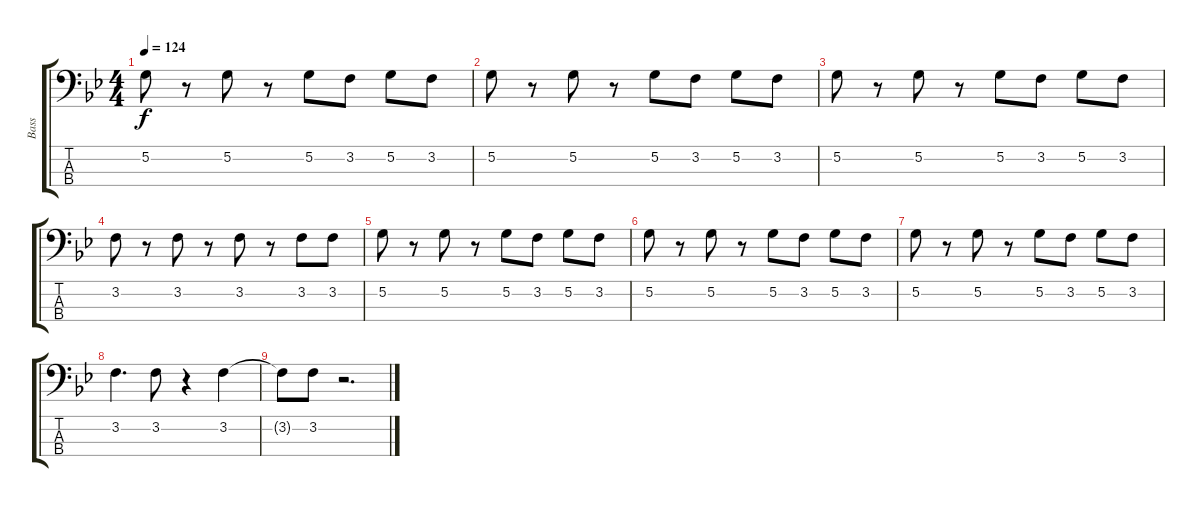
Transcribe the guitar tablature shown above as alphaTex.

\track ("Bass" "Bass") {instrument electricbassfinger}
\staff {score tabs}
\tuning (G2 D2 A1 E1) {hide}
\ts (4 4)
\tempo 124
\clef f4
\ks gminor
5.2.8{dy f} r.8 5.2.8 r.8 5.2.8 3.2.8 5.2.8 3.2.8 |
5.2.8 r.8 5.2.8 r.8 5.2.8 3.2.8 5.2.8 3.2.8 |
5.2.8 r.8 5.2.8 r.8 5.2.8 3.2.8 5.2.8 3.2.8 |
3.2.8 r.8 3.2.8 r.8 3.2.8 r.8 3.2.8 3.2.8 |
5.2.8 r.8 5.2.8 r.8 5.2.8 3.2.8 5.2.8 3.2.8 |
5.2.8 r.8 5.2.8 r.8 5.2.8 3.2.8 5.2.8 3.2.8 |
5.2.8 r.8 5.2.8 r.8 5.2.8 3.2.8 5.2.8 3.2.8 |
3.2.4{d} 3.2.8 r.4 3.2.4 |
3.2{t}.8 3.2.8 r.2{d}
